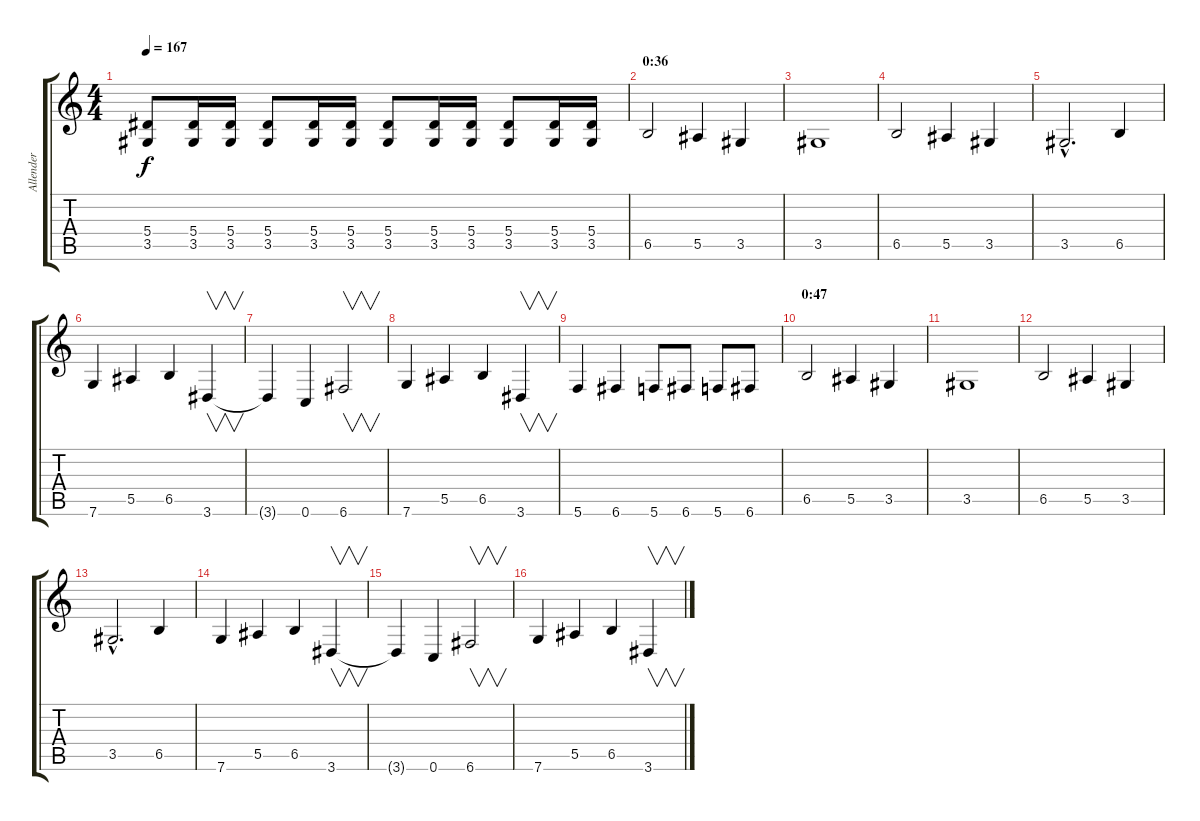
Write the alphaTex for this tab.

\track ("Allender" "Allender") {instrument distortionguitar}
\staff {score tabs}
\tuning (C4 G3 Eb3 Bb2 F2 C2) {hide}
\ts (4 4)
\tempo 167
\clef g2
\ks c
(5.4 3.5).8{dy f} (5.4 3.5).16 (5.4 3.5).16 (5.4 3.5).8 (5.4 3.5).16 (5.4 3.5).16 (5.4 3.5).8 (5.4 3.5).16 (5.4 3.5).16 (5.4 3.5).8 (5.4 3.5).16 (5.4 3.5).16 |
\section ("" "0:36")
6.5.2 5.5.4 3.5.4 |
3.5.1 |
6.5.2 5.5.4 3.5.4 |
3.5{hac}.2{d} 6.5.4 |
7.6.4 5.5.4 6.5.4 3.6.4{v} |
3.6{t}.4 0.6.4 6.6.2{v} |
7.6.4 5.5.4 6.5.4 3.6.4{v} |
5.6.4 6.6.4 5.6.8 6.6.8 5.6.8 6.6.8 |
\section ("" "0:47")
6.5.2 5.5.4 3.5.4 |
3.5.1 |
6.5.2 5.5.4 3.5.4 |
3.5{hac}.2{d} 6.5.4 |
7.6.4 5.5.4 6.5.4 3.6.4{v} |
3.6{t}.4 0.6.4 6.6.2{v} |
7.6.4 5.5.4 6.5.4 3.6.4{v}
